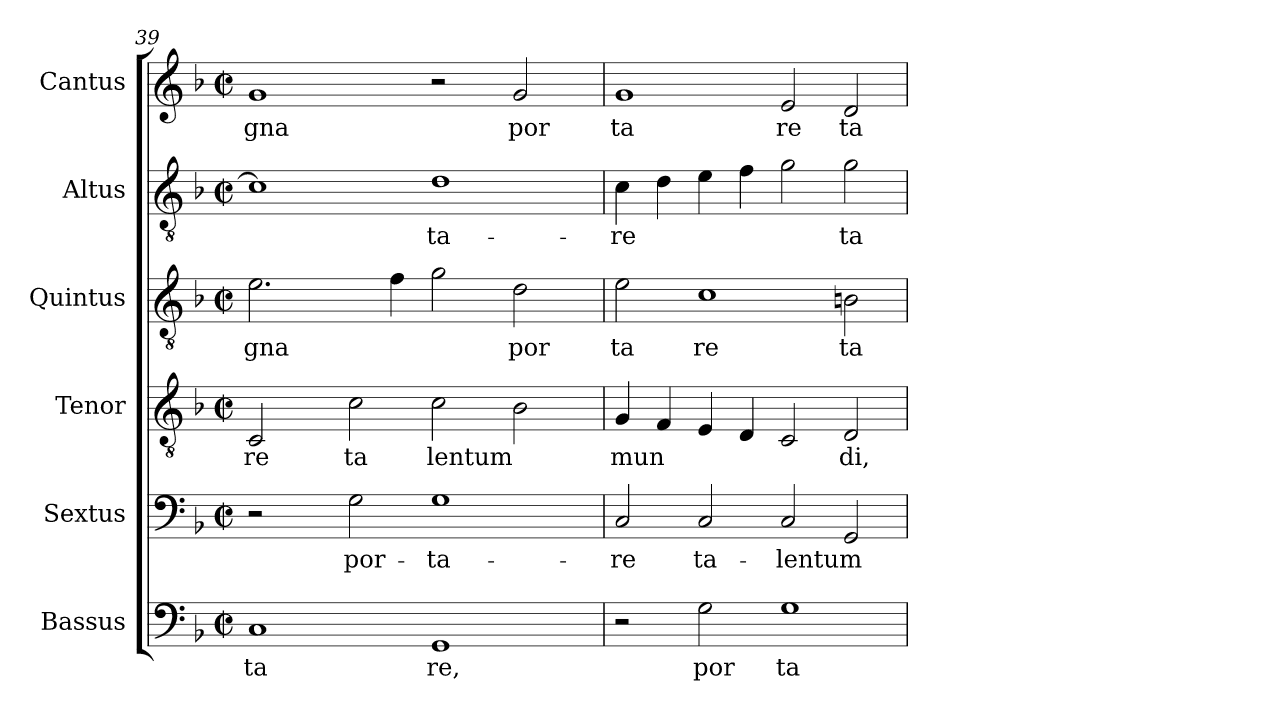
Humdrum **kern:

**kern	**text	**kern	**text	**kern	**text	**kern	**text	**kern	**text	**kern	**text
*part6	*part6	*part5	*part5	*part4	*part4	*part3	*part3	*part2	*part2	*part1	*part1
*staff6	*staff6	*staff5	*staff5	*staff4	*staff4	*staff3	*staff3	*staff2	*staff2	*staff1	*staff1
*I"Bassus	*	*I"Sextus	*	*I"Tenor	*	*I"Quintus	*	*I"Altus	*	*I"Cantus	*
!!LO:LB:g=z
*clefF4	*	*clefF4	*	*clefGv2	*	*clefGv2	*	*clefGv2	*	*clefG2	*
*k[b-]	*	*k[b-]	*	*k[b-]	*	*k[b-]	*	*k[b-]	*	*k[b-]	*
*F:	*	*F:	*	*F:	*	*F:	*	*F:	*	*F:	*
*M2/2	*	*M2/2	*	*M2/2	*	*M2/2	*	*M2/2	*	*M2/2	*
*met(c|)	*	*met(c|)	*	*met(c|)	*	*met(c|)	*	*met(c|)	*	*met(c|)	*
=39	=39	=39	=39	=39	=39	=39	=39	=39	=39	=39	=39
!	!LO:LY:b:cj	!	!	!	!LO:LY:b:cj	!	!LO:LY:b	!	!	!	!LO:LY:b:cj
*	*	*	*	*	*	*	*	*^	*	*	*
1C	ta	2r	.	2C/	re	2.e\	gna	1c]	4ryy	.	1g	gna
.	.	.	.	.	.	.	.	.	16ryy	.	.	.
.	.	.	.	.	.	.	.	.	64ryy	.	.	.
.	.	.	.	.	.	.	.	.	1ryy	.	.	.
!	!	!	!LO:LY:b:cj	!	!LO:LY:b:cj	!	!	!	!	!	!	!
.	.	2G\	por-	2c\	ta	.	.	.	.	.	.	.
.	.	.	.	.	.	4f\	.	.	.	.	.	.
!	!LO:LY:b:cj	!	!LO:LY:b:cj	!	!LO:LY:b	!	!	!	!	!LO:LY:b:cj	!	!
1GG	re,	1G	-ta-	2c\	lentum	2g\	.	1d	.	ta-	2r	.
.	.	.	.	.	.	.	.	.	2ryy	.	.	.
!	!	!	!	!	!	!	!LO:LY:b:cj	!	!	!	!	!LO:LY:b:cj
.	.	.	.	2B-\	.	2d\	por	.	.	.	2g/	por
.	.	.	.	.	.	.	.	.	8ryy	.	.	.
.	.	.	.	.	.	.	.	.	32.ryy	.	.	.
=40	=40	=40	=40	=40	=40	=40	=40	=40	=40	=40	=40	=40
!	!	!	!LO:LY:b:cj	!	!LO:LY:b	!	!LO:LY:b:cj	!	!	!LO:LY:b:cj	!	!LO:LY:b:cj
*	*	*	*	*	*	*	*	*v	*v	*	*	*
2r	.	2C/	-re	4G/	mun	2e\	ta	4c\	-re	1g	ta
.	.	.	.	4F/	.	.	.	4d\	.	.	.
!	!LO:LY:b:cj	!	!LO:LY:b:cj	!	!	!	!LO:LY:b:cj	!	!	!	!
2G\	por	2C/	ta-	4E/	.	1c	re	4e\	.	.	.
.	.	.	.	4D/	.	.	.	4f\	.	.	.
!	!LO:LY:b:cj	!	!LO:LY:b	!	!	!	!	!	!	!	!LO:LY:b:cj
1G	ta	2C/	-lentum	2C/	.	.	.	2g\	.	2e/	re
!	!	!	!	!	!LO:LY:b:cj	!	!LO:LY:b:cj	!	!LO:LY:b:cj	!	!LO:LY:b:cj
.	.	2GG/	.	2D/	di,	2Bn\	ta	2g\	ta-	2d/	ta
=	=	=	=	=	=	=	=	=	=	=	=
*-	*-	*-	*-	*-	*-	*-	*-	*-	*-	*-	*-
